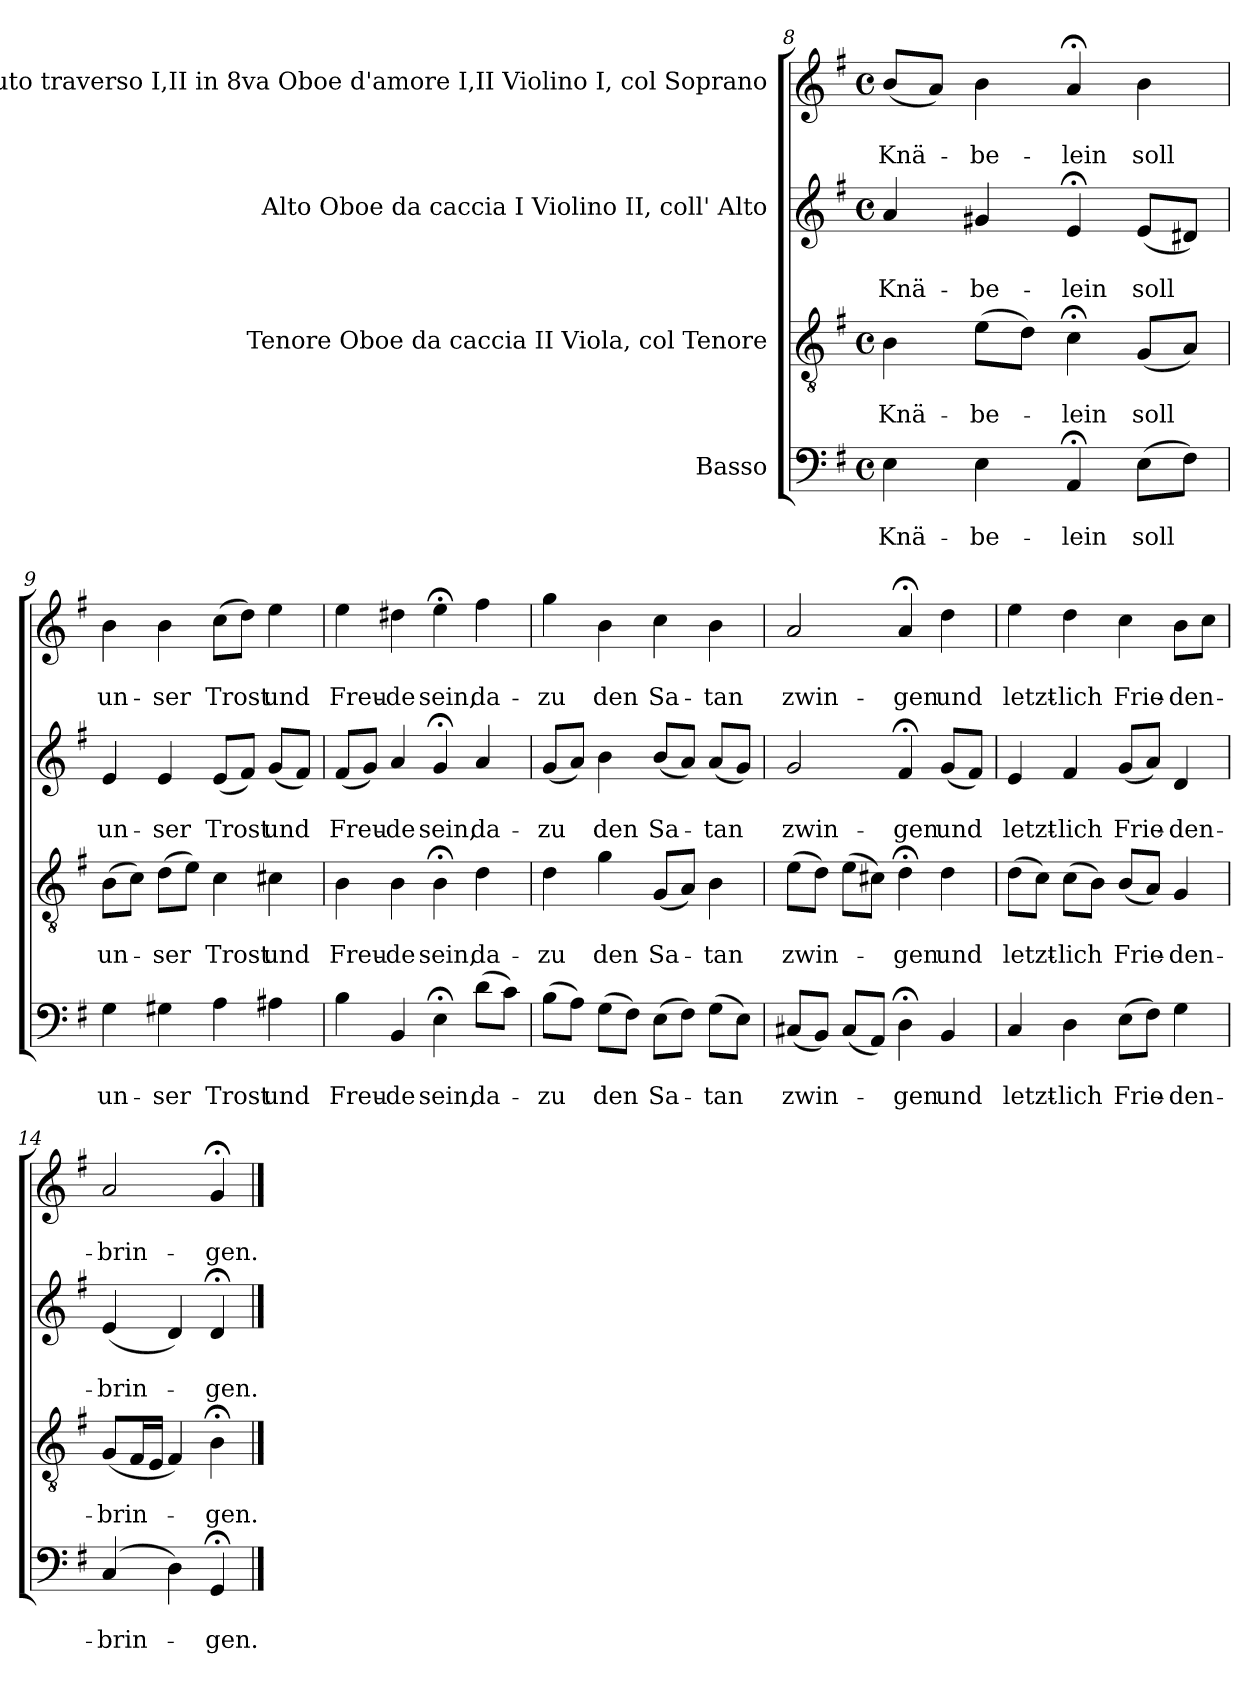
**kern	**text	**text	**kern	**text	**text	**kern	**text	**text	**kern	**text	**text
*part4	*part4	*part4	*part3	*part3	*part3	*part2	*part2	*part2	*part1	*part1	*part1
*staff4	*staff4	*staff4	*staff3	*staff3	*staff3	*staff2	*staff2	*staff2	*staff1	*staff1	*staff1
*I"Basso	*	*	*I"Tenore Oboe da caccia II Viola, col Tenore	*	*	*I"Alto Oboe da caccia I Violino II, coll' Alto	*	*	*I"Soprano Flauto traverso I,II in 8va Oboe d'amore I,II Violino I, col Soprano	*	*
*clefF4	*	*	*clefGv2	*	*	*clefG2	*	*	*clefG2	*	*
*k[f#]	*	*	*k[f#]	*	*	*k[f#]	*	*	*k[f#]	*	*
*G:	*	*	*G:	*	*	*G:	*	*	*G:	*	*
*M4/4	*	*	*M4/4	*	*	*M4/4	*	*	*M4/4	*	*
*met(c)	*	*	*met(c)	*	*	*met(c)	*	*	*met(c)	*	*
=8	=8	=8	=8	=8	=8	=8	=8	=8	=8	=8	=8
!	!	!LO:LY:b	!	!	!LO:LY:b	!	!	!LO:LY:b	!	!	!LO:LY:b
4E\	.	Knä-	4B\	.	Knä-	4a/	.	Knä-	(<8b/L	.	Knä-
.	.	.	.	.	.	.	.	.	8a/J)	.	.
!	!	!LO:LY:b	!	!	!LO:LY:b	!	!	!LO:LY:b	!	!	!LO:LY:b
4E\	.	-be-	(>8e\L	.	-be-	4g#X/	.	-be-	4b\	.	-be-
.	.	.	8d\J)	.	.	.	.	.	.	.	.
!	!	!LO:LY:b	!	!	!LO:LY:b	!	!	!LO:LY:b	!	!	!LO:LY:b
4AA;/	.	-lein	4c;<\	.	-lein	4e;/	.	-lein	4a;/	.	-lein
!	!	!LO:LY:b	!	!	!LO:LY:b	!	!	!LO:LY:b	!	!	!LO:LY:b
(>8E\L	.	soll	(<8G/L	.	soll	(<8e/L	.	soll	4b\	.	soll
8F#\J)	.	.	8A/J)	.	.	8d#X/J)	.	.	.	.	.
=9	=9	=9	=9	=9	=9	=9	=9	=9	=9	=9	=9
!	!	!LO:LY:b	!	!	!LO:LY:b	!	!	!LO:LY:b	!	!	!LO:LY:b
4G\	.	un-	(>8B\L	.	un-	4e/	.	un-	4b\	.	un-
.	.	.	8c\J)	.	.	.	.	.	.	.	.
!	!	!LO:LY:b	!	!	!LO:LY:b	!	!	!LO:LY:b	!	!	!LO:LY:b
4G#X\	.	-ser	(>8d\L	.	-ser	4e/	.	-ser	4b\	.	-ser
.	.	.	8e\J)	.	.	.	.	.	.	.	.
!	!	!LO:LY:b	!	!	!LO:LY:b	!	!	!LO:LY:b	!	!	!LO:LY:b
4A\	.	Trost	4c\	.	Trost	(<8e/L	.	Trost	(>8cc\L	.	Trost
.	.	.	.	.	.	8f#/J)	.	.	8dd\J)	.	.
!	!	!LO:LY:b	!	!	!LO:LY:b	!	!	!LO:LY:b	!	!	!LO:LY:b
4A#X\	.	und	4c#X\	.	und	(<8g/L	.	und	4ee\	.	und
.	.	.	.	.	.	8f#/J)	.	.	.	.	.
!!LO:LB:g=z
=10	=10	=10	=10	=10	=10	=10	=10	=10	=10	=10	=10
!	!	!LO:LY:b	!	!	!LO:LY:b	!	!	!LO:LY:b	!	!	!LO:LY:b
4B\	.	Freu-	4B\	.	Freu-	(<8f#/L	.	Freu-	4ee\	.	Freu-
.	.	.	.	.	.	8g/J)	.	.	.	.	.
!	!	!LO:LY:b	!	!	!LO:LY:b	!	!	!LO:LY:b	!	!	!LO:LY:b
4BB/	.	-de	4B\	.	-de	4a/	.	-de	4dd#X\	.	-de
!	!	!LO:LY:b	!	!	!LO:LY:b	!	!	!LO:LY:b	!	!	!LO:LY:b
4E;<\	.	sein,	4B;<\	.	sein,	4g;/	.	sein,	4ee;<\	.	sein,
!	!	!LO:LY:b	!	!	!LO:LY:b	!	!	!LO:LY:b	!	!	!LO:LY:b
(>8d\L	.	da-	4d\	.	da-	4a/	.	da-	4ff#\	.	da-
8c\J)	.	.	.	.	.	.	.	.	.	.	.
=11	=11	=11	=11	=11	=11	=11	=11	=11	=11	=11	=11
!	!	!LO:LY:b	!	!	!LO:LY:b	!	!	!LO:LY:b	!	!	!LO:LY:b
(>8B\L	.	-zu	4d\	.	-zu	(<8g/L	.	-zu	4gg\	.	-zu
8A\J)	.	.	.	.	.	8a/J)	.	.	.	.	.
!	!	!LO:LY:b	!	!	!LO:LY:b	!	!	!LO:LY:b	!	!	!LO:LY:b
(>8G\L	.	den	4g\	.	den	4b\	.	den	4b\	.	den
8F#\J)	.	.	.	.	.	.	.	.	.	.	.
!	!	!LO:LY:b	!	!	!LO:LY:b	!	!	!LO:LY:b	!	!	!LO:LY:b
(>8E\L	.	Sa-	(<8G/L	.	Sa-	(<8b/L	.	Sa-	4cc\	.	Sa-
8F#\J)	.	.	8A/J)	.	.	8a/J)	.	.	.	.	.
!	!	!LO:LY:b	!	!	!LO:LY:b	!	!	!LO:LY:b	!	!	!LO:LY:b
(>8G\L	.	-tan	4B\	.	-tan	(<8a/L	.	-tan	4b\	.	-tan
8E\J)	.	.	.	.	.	8g/J)	.	.	.	.	.
=12	=12	=12	=12	=12	=12	=12	=12	=12	=12	=12	=12
!	!	!LO:LY:b	!	!	!LO:LY:b	!	!	!LO:LY:b	!	!	!LO:LY:b
(<8C#X/L	.	zwin-	(>8e\L	.	zwin-	2g/	.	zwin-	2a/	.	zwin-
8BB/J)	.	.	8d\J)	.	.	.	.	.	.	.	.
(<8C#/L	.	.	(>8e\L	.	.	.	.	.	.	.	.
8AA/J)	.	.	8c#X\J)	.	.	.	.	.	.	.	.
!	!	!LO:LY:b	!	!	!LO:LY:b	!	!	!LO:LY:b	!	!	!LO:LY:b
4D;<\	.	-gen	4d;<\	.	-gen	4f#;/	.	-gen	4a;/	.	-gen
!	!	!LO:LY:b	!	!	!LO:LY:b	!	!	!LO:LY:b	!	!	!LO:LY:b
4BB/	.	und	4d\	.	und	(<8g/L	.	und	4dd\	.	und
.	.	.	.	.	.	8f#/J)	.	.	.	.	.
=13	=13	=13	=13	=13	=13	=13	=13	=13	=13	=13	=13
!	!	!LO:LY:b	!	!	!LO:LY:b	!	!	!LO:LY:b	!	!	!LO:LY:b
4C/	.	letzt-	(>8d\L	.	letzt-	4e/	.	letzt-	4ee\	.	letzt-
.	.	.	8c\J)	.	.	.	.	.	.	.	.
!	!	!LO:LY:b	!	!	!LO:LY:b	!	!	!LO:LY:b	!	!	!LO:LY:b
4D\	.	-lich	(>8c\L	.	-lich	4f#/	.	-lich	4dd\	.	-lich
.	.	.	8B\J)	.	.	.	.	.	.	.	.
!	!	!LO:LY:b	!	!	!LO:LY:b	!	!	!LO:LY:b	!	!	!LO:LY:b
(>8E\L	.	Frie-	(<8B/L	.	Frie-	(<8g/L	.	Frie-	4cc\	.	Frie-
8F#\J)	.	.	8A/J)	.	.	8a/J)	.	.	.	.	.
!	!	!LO:LY:b	!	!	!LO:LY:b	!	!	!LO:LY:b	!	!	!LO:LY:b
4G\	.	-den-	4G/	.	-den-	4d/	.	-den-	8b\L	.	-den-
.	.	.	.	.	.	.	.	.	8cc\J	.	.
=14	=14	=14	=14	=14	=14	=14	=14	=14	=14	=14	=14
!	!	!LO:LY:b	!	!	!LO:LY:b	!	!	!LO:LY:b	!	!	!LO:LY:b
(4C/	.	-brin-	(<8G/L	.	-brin-	(<4e/	.	-brin-	2a/	.	-brin-
.	.	.	16F#/L	.	.	.	.	.	.	.	.
.	.	.	16E/JJ	.	.	.	.	.	.	.	.
4D\)	.	.	4F#/)	.	.	4d/)	.	.	.	.	.
!	!	!LO:LY:b	!	!	!LO:LY:b	!	!	!LO:LY:b	!	!	!LO:LY:b
4GG;/	.	-gen.	4B;<\	.	-gen.	4d;/	.	-gen.	4g;/	.	-gen.
==	==	==	==	==	==	==	==	==	==	==	==
*-	*-	*-	*-	*-	*-	*-	*-	*-	*-	*-	*-
